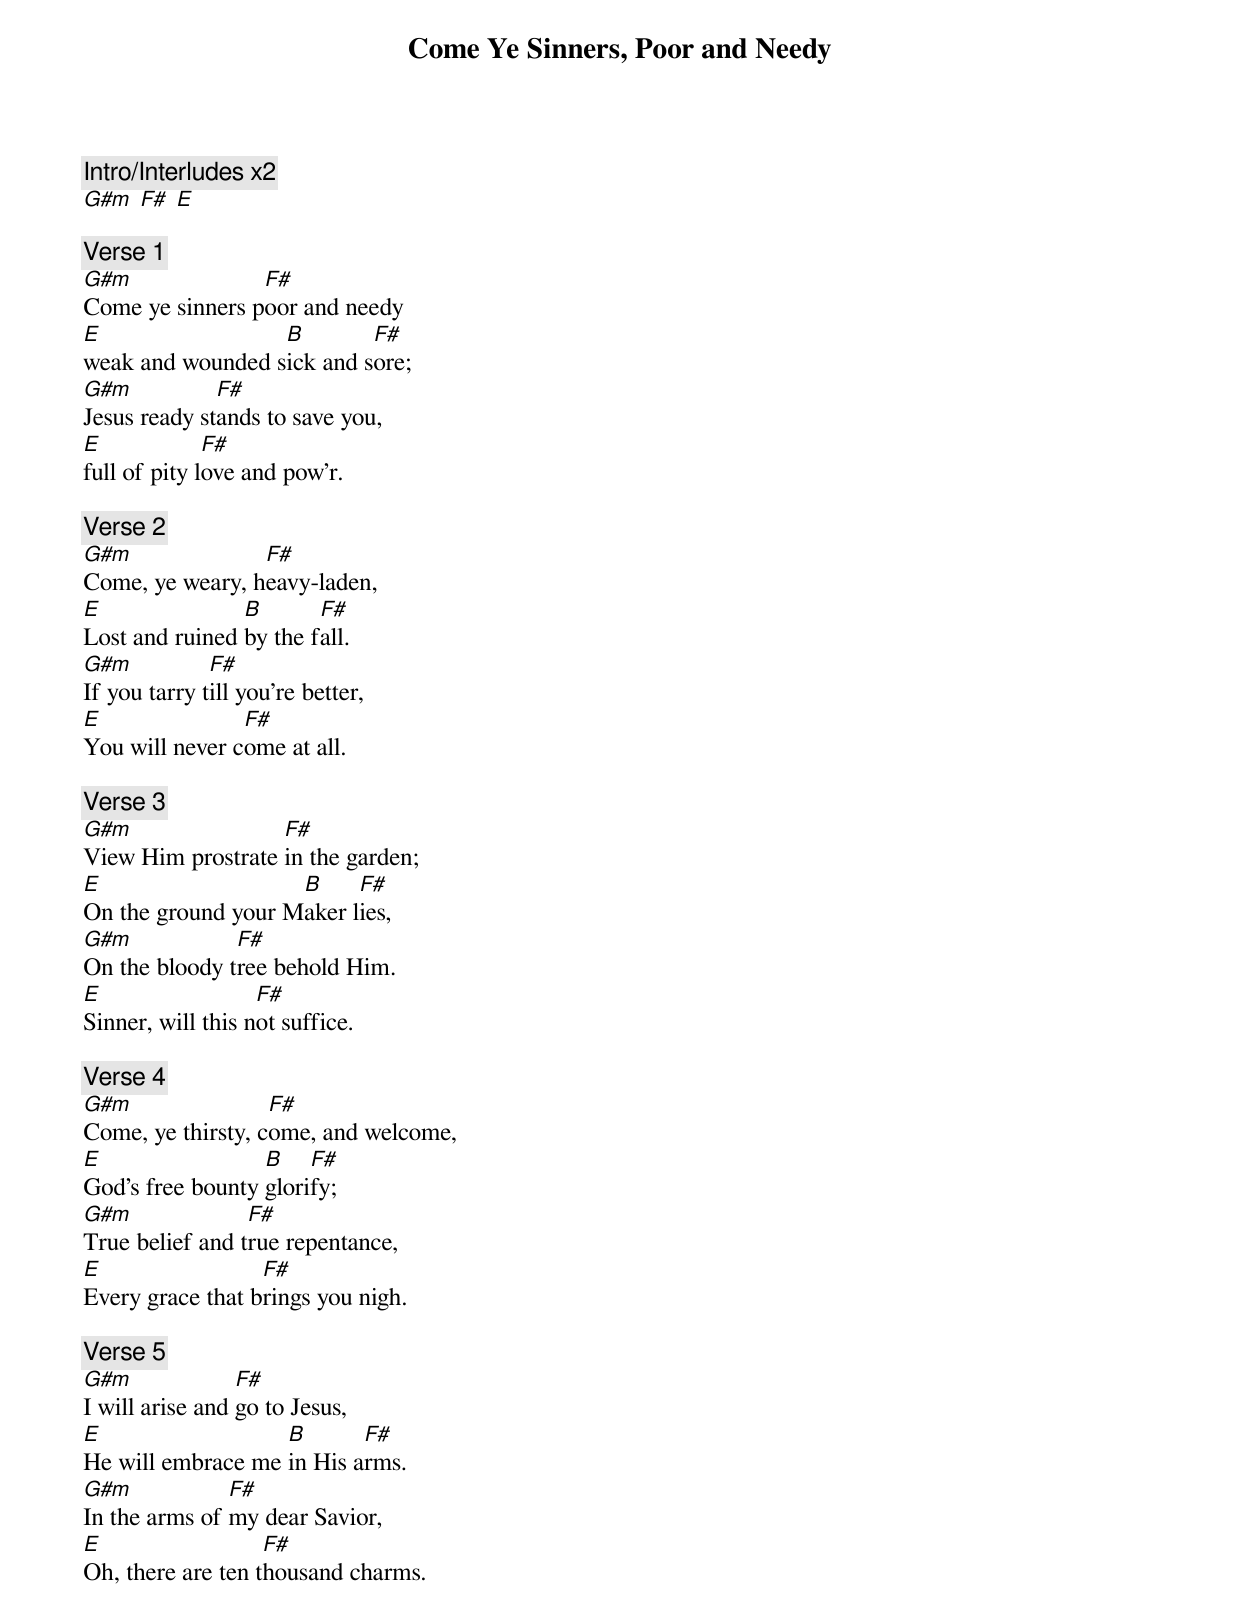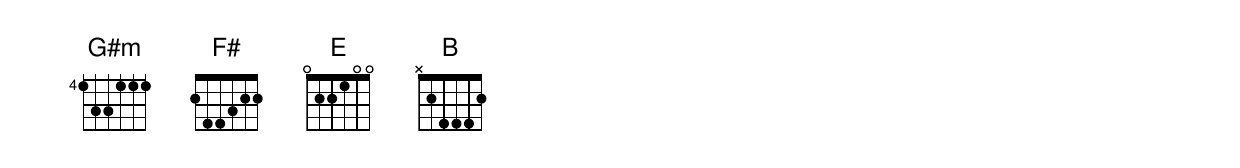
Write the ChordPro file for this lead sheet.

{title:Come Ye Sinners, Poor and Needy}
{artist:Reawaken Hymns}
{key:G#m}
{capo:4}

{comment:Intro/Interludes x2}
[G#m] [F#] [E]

{comment:Verse 1}
[G#m]Come ye sinners p[F#]oor and needy
[E]weak and wounded s[B]ick and s[F#]ore;
[G#m]Jesus ready st[F#]ands to save you,
[E]full of pity l[F#]ove and pow’r.

{comment:Verse 2}
[G#m]Come, ye weary, h[F#]eavy-laden,
[E]Lost and ruined [B]by the f[F#]all.
[G#m]If you tarry t[F#]ill you’re better,
[E]You will never c[F#]ome at all.

{comment:Verse 3}
[G#m]View Him prostrate [F#]in the garden;
[E]On the ground your M[B]aker l[F#]ies,
[G#m]On the bloody t[F#]ree behold Him.
[E]Sinner, will this n[F#]ot suffice.

{comment:Verse 4}
[G#m]Come, ye thirsty, c[F#]ome, and welcome,
[E]God’s free bounty [B]glori[F#]fy;
[G#m]True belief and t[F#]rue repentance,
[E]Every grace that b[F#]rings you nigh.

{comment:Verse 5}
[G#m]I will arise and [F#]go to Jesus,
[E]He will embrace me [B]in His a[F#]rms.
[G#m]In the arms of [F#]my dear Savior,
[E]Oh, there are ten t[F#]housand charms.
